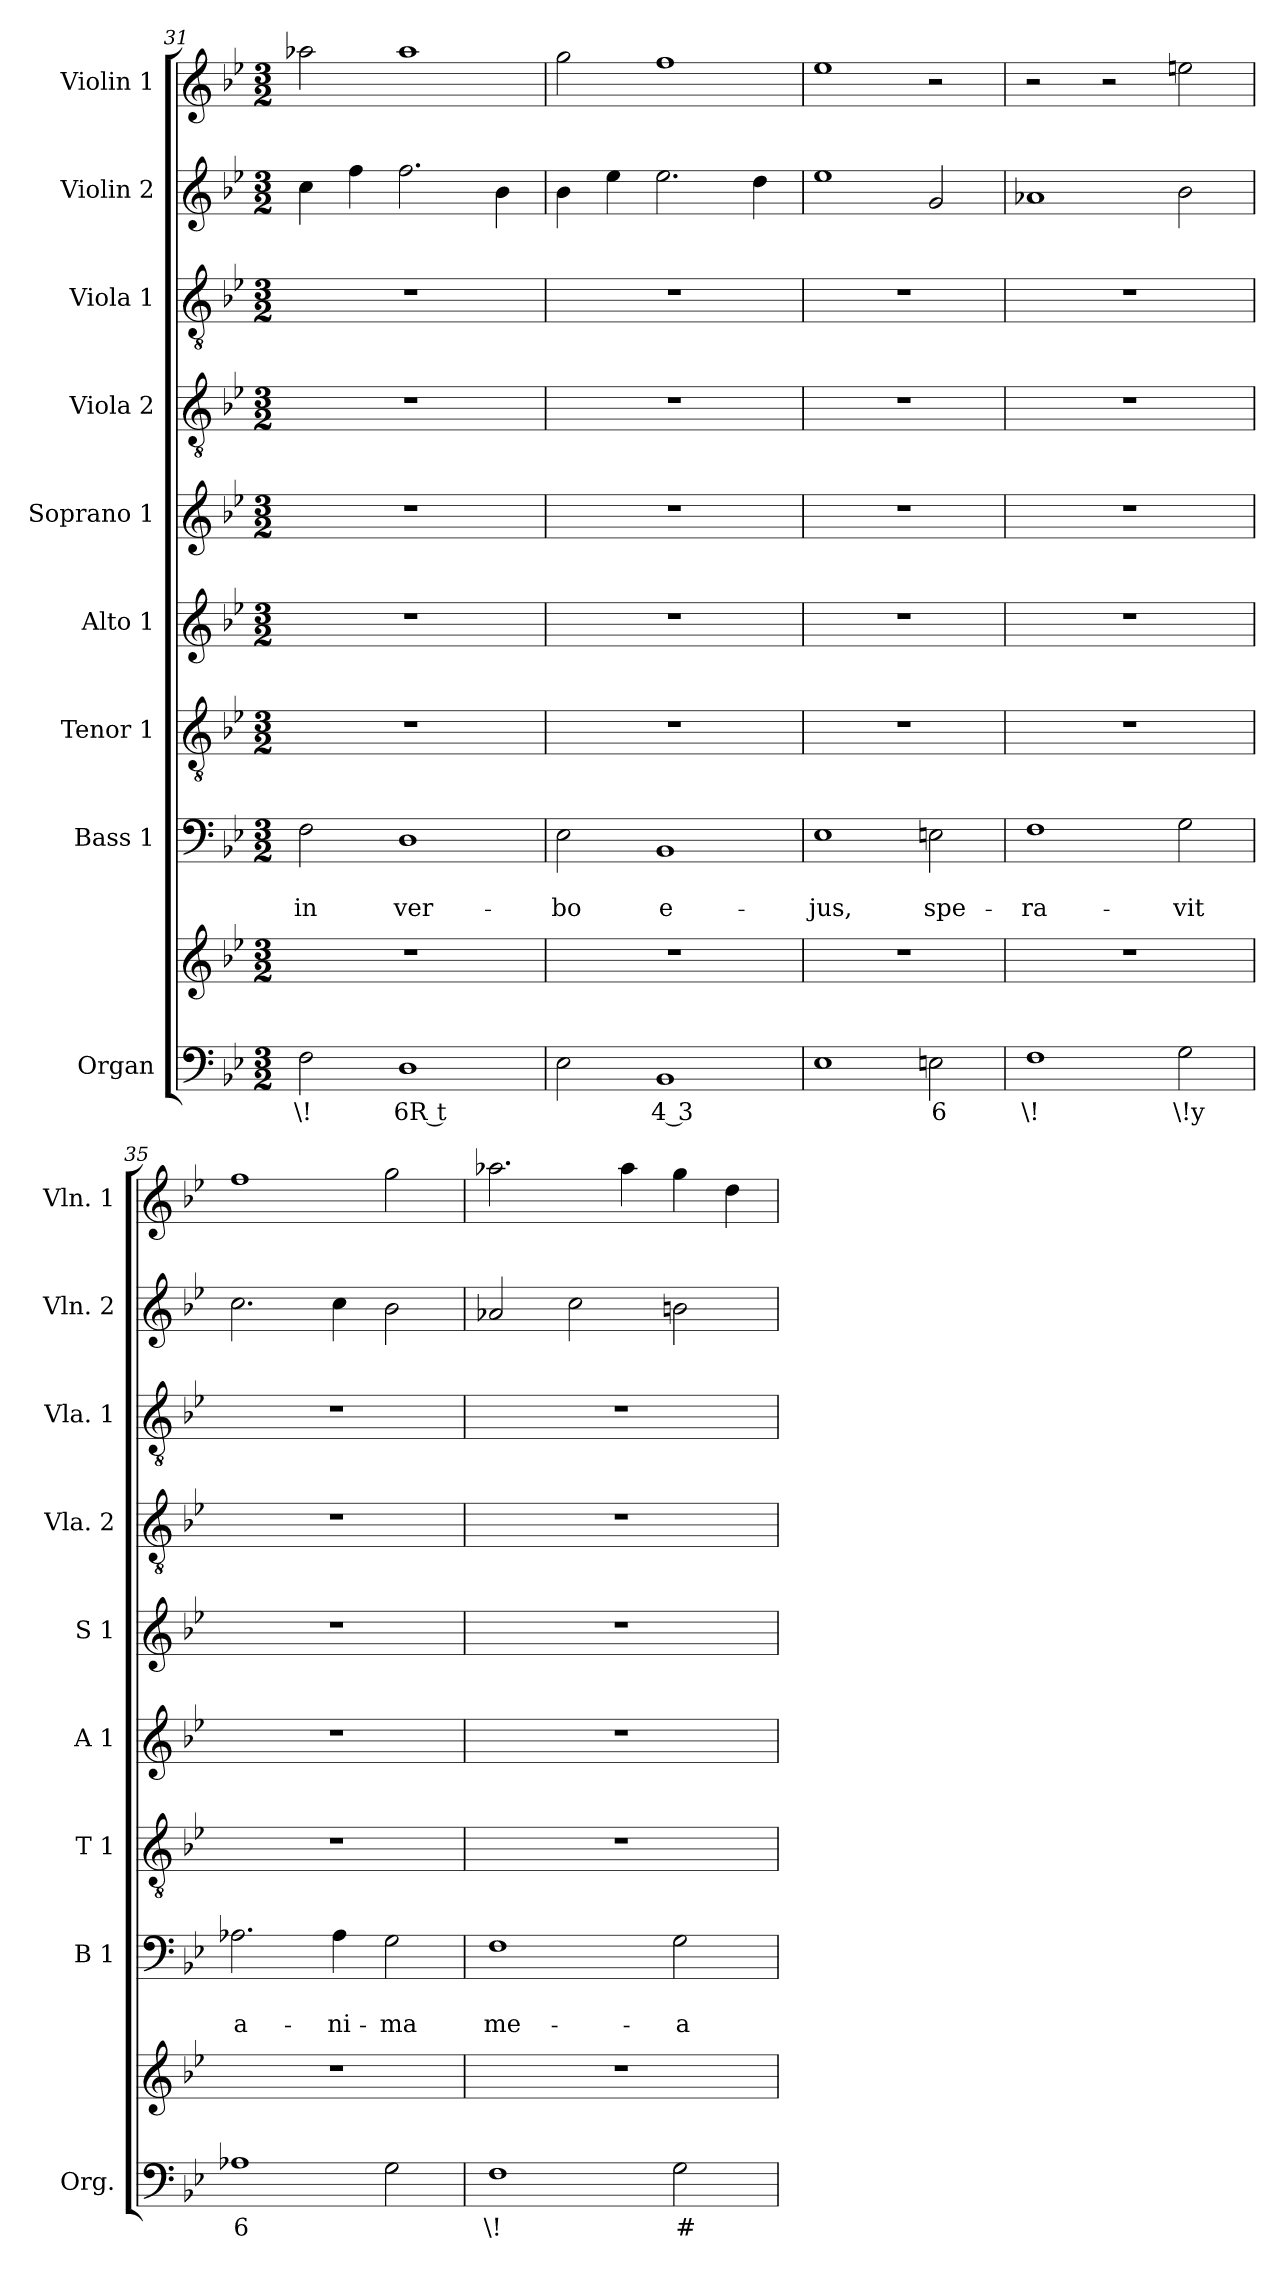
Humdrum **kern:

**kern	**text	**kern	**kern	**text	**text	**kern	**kern	**kern	**kern	**kern	**kern	**kern
*part9	*part9	*part9	*part8	*part8	*part8	*part7	*part6	*part5	*part4	*part3	*part2	*part1
*staff10	*staff10	*staff9	*staff8	*staff8	*staff8	*staff7	*staff6	*staff5	*staff4	*staff3	*staff2	*staff1
*I"Organ	*	*	*I"Bass 1	*	*	*I"Tenor 1	*I"Alto 1	*I"Soprano 1	*I"Viola 2	*I"Viola 1	*I"Violin 2	*I"Violin 1
*I'Org.	*	*	*I'B 1	*	*	*I'T 1	*I'A 1	*I'S 1	*I'Vla. 2	*I'Vla. 1	*I'Vln. 2	*I'Vln. 1
*clefF4	*	*clefG2	*clefF4	*	*	*clefGv2	*clefG2	*clefG2	*clefGv2	*clefGv2	*clefG2	*clefG2
*k[b-e-]	*	*k[b-e-]	*k[b-e-]	*	*	*k[b-e-]	*k[b-e-]	*k[b-e-]	*k[b-e-]	*k[b-e-]	*k[b-e-]	*k[b-e-]
*B-:	*	*B-:	*B-:	*	*	*B-:	*B-:	*B-:	*B-:	*B-:	*B-:	*B-:
*M3/2	*	*M3/2	*M3/2	*	*	*M3/2	*M3/2	*M3/2	*M3/2	*M3/2	*M3/2	*M3/2
=31	=31	=31	=31	=31	=31	=31	=31	=31	=31	=31	=31	=31
!	!LO:LY:b	!	!	!	!LO:LY:b	!	!	!	!	!	!	!
2F\	\!	1.r	2F\	.	in	1.r	1.r	1.r	1.r	1.r	4cc\	2aa-X\
.	.	.	.	.	.	.	.	.	.	.	4ff\	.
!	!LO:LY:b	!	!	!	!LO:LY:b	!	!	!	!	!	!	!
1D	6R t	.	1D	.	ver-	.	.	.	.	.	2.ff\	1aa-
.	.	.	.	.	.	.	.	.	.	.	4b-\	.
=32	=32	=32	=32	=32	=32	=32	=32	=32	=32	=32	=32	=32
!	!	!	!	!	!LO:LY:b	!	!	!	!	!	!	!
2E-\	.	1.r	2E-\	.	-bo	1.r	1.r	1.r	1.r	1.r	4b-\	2gg\
.	.	.	.	.	.	.	.	.	.	.	4ee-\	.
!	!LO:LY:b	!	!	!	!LO:LY:b	!	!	!	!	!	!	!
1BB-	4 3	.	1BB-	.	e-	.	.	.	.	.	2.ee-\	1ff
.	.	.	.	.	.	.	.	.	.	.	4dd\	.
=33	=33	=33	=33	=33	=33	=33	=33	=33	=33	=33	=33	=33
!	!	!	!	!	!LO:LY:b	!	!	!	!	!	!	!
1E-	.	1.r	1E-	.	-jus,	1.r	1.r	1.r	1.r	1.r	1ee-	1ee-
!	!LO:LY:b	!	!	!	!LO:LY:b	!	!	!	!	!	!	!
2En\	6	.	2En\	.	spe-	.	.	.	.	.	2g/	2r
=34	=34	=34	=34	=34	=34	=34	=34	=34	=34	=34	=34	=34
!	!LO:LY:b	!	!	!	!LO:LY:b	!	!	!	!	!	!	!
1F	\!	1.r	1F	.	-ra-	1.r	1.r	1.r	1.r	1.r	1a-X	2r
.	.	.	.	.	.	.	.	.	.	.	.	2r
!	!LO:LY:b	!	!	!	!LO:LY:b	!	!	!	!	!	!	!
2G\	\!y	.	2G\	.	-vit	.	.	.	.	.	2b-\	2een\
=35	=35	=35	=35	=35	=35	=35	=35	=35	=35	=35	=35	=35
!	!LO:LY:b	!	!	!	!LO:LY:b	!	!	!	!	!	!	!
1A-X	6	1.r	2.A-X\	.	a-	1.r	1.r	1.r	1.r	1.r	2.cc\	1ff
!	!	!	!	!	!LO:LY:b	!	!	!	!	!	!	!
.	.	.	4A-\	.	-ni-	.	.	.	.	.	4cc\	.
!	!	!	!	!	!LO:LY:b	!	!	!	!	!	!	!
2G\	.	.	2G\	.	-ma	.	.	.	.	.	2b-\	2gg\
!!LO:LB:g=z
=36	=36	=36	=36	=36	=36	=36	=36	=36	=36	=36	=36	=36
!	!LO:LY:b	!	!	!	!LO:LY:b	!	!	!	!	!	!	!
1F	\!	1.r	1F	.	me-	1.r	1.r	1.r	1.r	1.r	2a-X/	2.aa-X\
.	.	.	.	.	.	.	.	.	.	.	2cc\	.
.	.	.	.	.	.	.	.	.	.	.	.	4aa-\
!	!LO:LY:b	!	!	!	!LO:LY:b	!	!	!	!	!	!	!
2G\	#	.	2G\	.	-a	.	.	.	.	.	2bn\	4gg\
.	.	.	.	.	.	.	.	.	.	.	.	4dd\
=	=	=	=	=	=	=	=	=	=	=	=	=
*-	*-	*-	*-	*-	*-	*-	*-	*-	*-	*-	*-	*-
